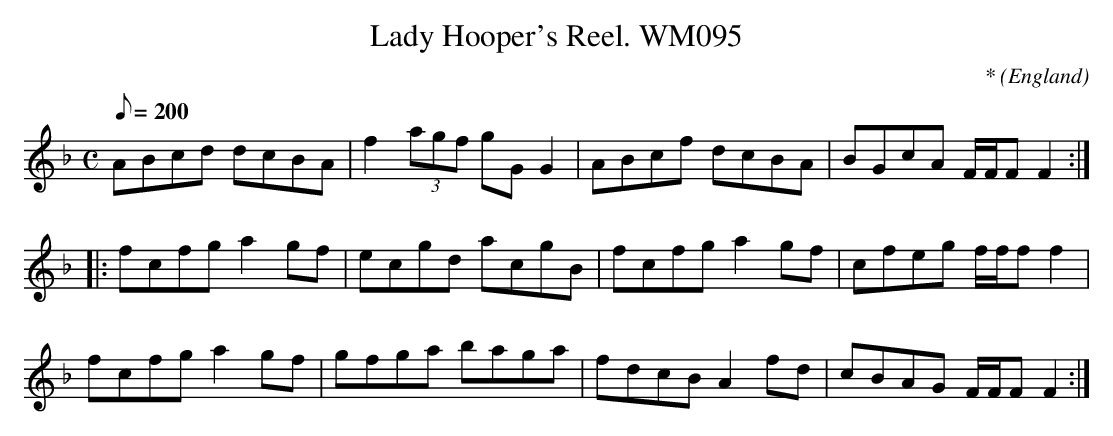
X:1
T:Lady Hooper's Reel. WM095
M:C
L:1/8
Q:200
C:*
O:England
W:
K:FMaj
ABcd dcBA|f2(3agf gGG2|ABcf dcBA|BGcA F/F/FF2:|!
|:fcfg a2gf|ecgd acgB|fcfga2gf|cfeg f/f/ff2|!fcfga2gf|gfga baga|fdcBA2fd
|cBAG F/F/FF2:|]
